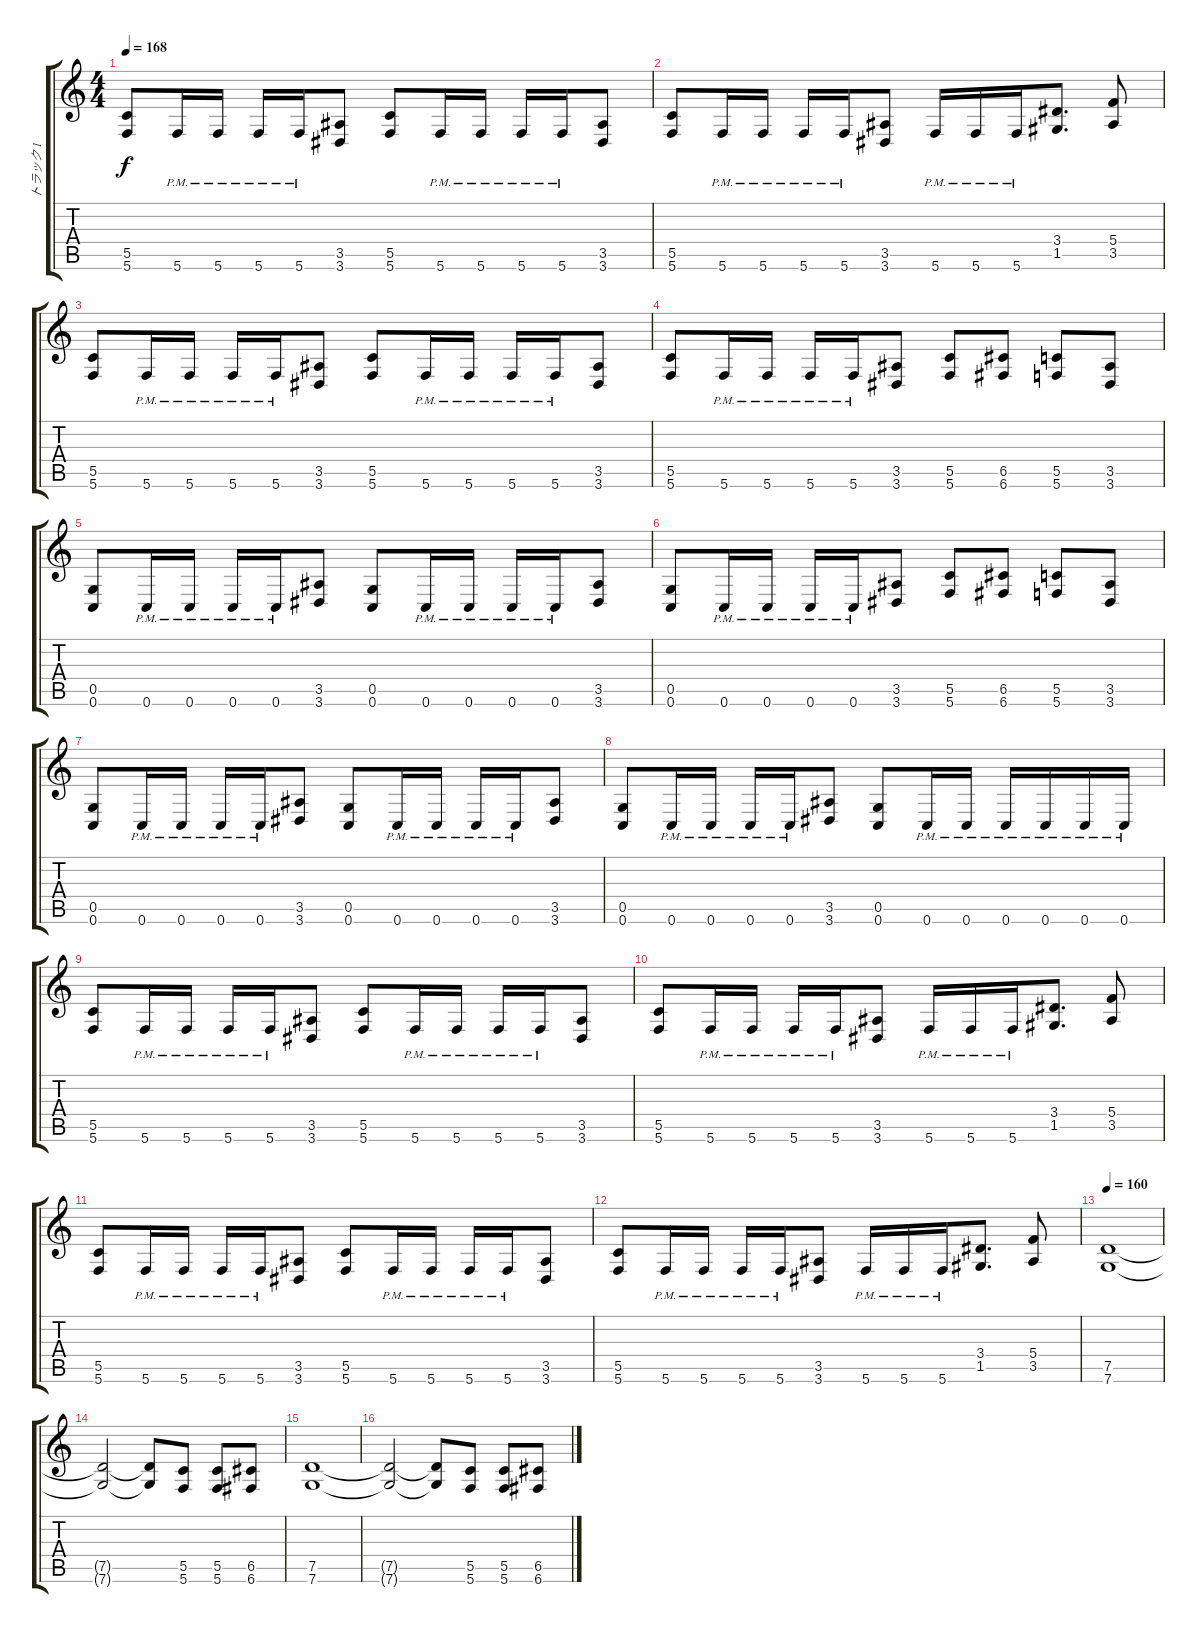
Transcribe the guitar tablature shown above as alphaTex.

\track ("トラック 1" "トラック 1") {instrument distortionguitar}
\staff {score tabs}
\tuning (D4 A3 F3 C3 G2 C2) {hide}
\ts (4 4)
\tempo 168
\clef g2
\ks c
(5.5 5.6).8{dy f} 5.6{pm}.16 5.6{pm}.16 5.6{pm}.16 5.6{pm}.16 (3.5 3.6).8 (5.5 5.6).8 5.6{pm}.16 5.6{pm}.16 5.6{pm}.16 5.6{pm}.16 (3.5 3.6).8 |
(5.5 5.6).8 5.6{pm}.16 5.6{pm}.16 5.6{pm}.16 5.6{pm}.16 (3.5 3.6).8 5.6{pm}.16 5.6{pm}.16 5.6{pm}.16 (3.4 1.5).8{d} (5.4 3.5).8 |
(5.5 5.6).8 5.6{pm}.16 5.6{pm}.16 5.6{pm}.16 5.6{pm}.16 (3.5 3.6).8 (5.5 5.6).8 5.6{pm}.16 5.6{pm}.16 5.6{pm}.16 5.6{pm}.16 (3.5 3.6).8 |
(5.5 5.6).8 5.6{pm}.16 5.6{pm}.16 5.6{pm}.16 5.6{pm}.16 (3.5 3.6).8 (5.5 5.6).8 (6.5 6.6).8 (5.5 5.6).8 (3.5 3.6).8 |
(0.5 0.6).8 0.6{pm}.16 0.6{pm}.16 0.6{pm}.16 0.6{pm}.16 (3.5 3.6).8 (0.5 0.6).8 0.6{pm}.16 0.6{pm}.16 0.6{pm}.16 0.6{pm}.16 (3.5 3.6).8 |
(0.5 0.6).8 0.6{pm}.16 0.6{pm}.16 0.6{pm}.16 0.6{pm}.16 (3.5 3.6).8 (5.5 5.6).8 (6.5 6.6).8 (5.5 5.6).8 (3.5 3.6).8 |
(0.5 0.6).8 0.6{pm}.16 0.6{pm}.16 0.6{pm}.16 0.6{pm}.16 (3.5 3.6).8 (0.5 0.6).8 0.6{pm}.16 0.6{pm}.16 0.6{pm}.16 0.6{pm}.16 (3.5 3.6).8 |
(0.5 0.6).8 0.6{pm}.16 0.6{pm}.16 0.6{pm}.16 0.6{pm}.16 (3.5 3.6).8 (0.5 0.6).8 0.6{pm}.16 0.6{pm}.16 0.6{pm}.16 0.6{pm}.16 0.6{pm}.16 0.6{pm}.16 |
(5.5 5.6).8 5.6{pm}.16 5.6{pm}.16 5.6{pm}.16 5.6{pm}.16 (3.5 3.6).8 (5.5 5.6).8 5.6{pm}.16 5.6{pm}.16 5.6{pm}.16 5.6{pm}.16 (3.5 3.6).8 |
(5.5 5.6).8 5.6{pm}.16 5.6{pm}.16 5.6{pm}.16 5.6{pm}.16 (3.5 3.6).8 5.6{pm}.16 5.6{pm}.16 5.6{pm}.16 (3.4 1.5).8{d} (5.4 3.5).8 |
(5.5 5.6).8 5.6{pm}.16 5.6{pm}.16 5.6{pm}.16 5.6{pm}.16 (3.5 3.6).8 (5.5 5.6).8 5.6{pm}.16 5.6{pm}.16 5.6{pm}.16 5.6{pm}.16 (3.5 3.6).8 |
(5.5 5.6).8 5.6{pm}.16 5.6{pm}.16 5.6{pm}.16 5.6{pm}.16 (3.5 3.6).8 5.6{pm}.16 5.6{pm}.16 5.6{pm}.16 (3.4 1.5).8{d} (5.4 3.5).8 |
\tempo 160
(7.5 7.6).1 |
(7.5{t} 7.6{t}).2 (7.5{t} 7.6{t}).8 (5.5 5.6).8 (5.5 5.6).8 (6.5 6.6).8 |
(7.5 7.6).1 |
(7.5{t} 7.6{t}).2 (7.5{t} 7.6{t}).8 (5.5 5.6).8 (5.5 5.6).8 (6.5 6.6).8
